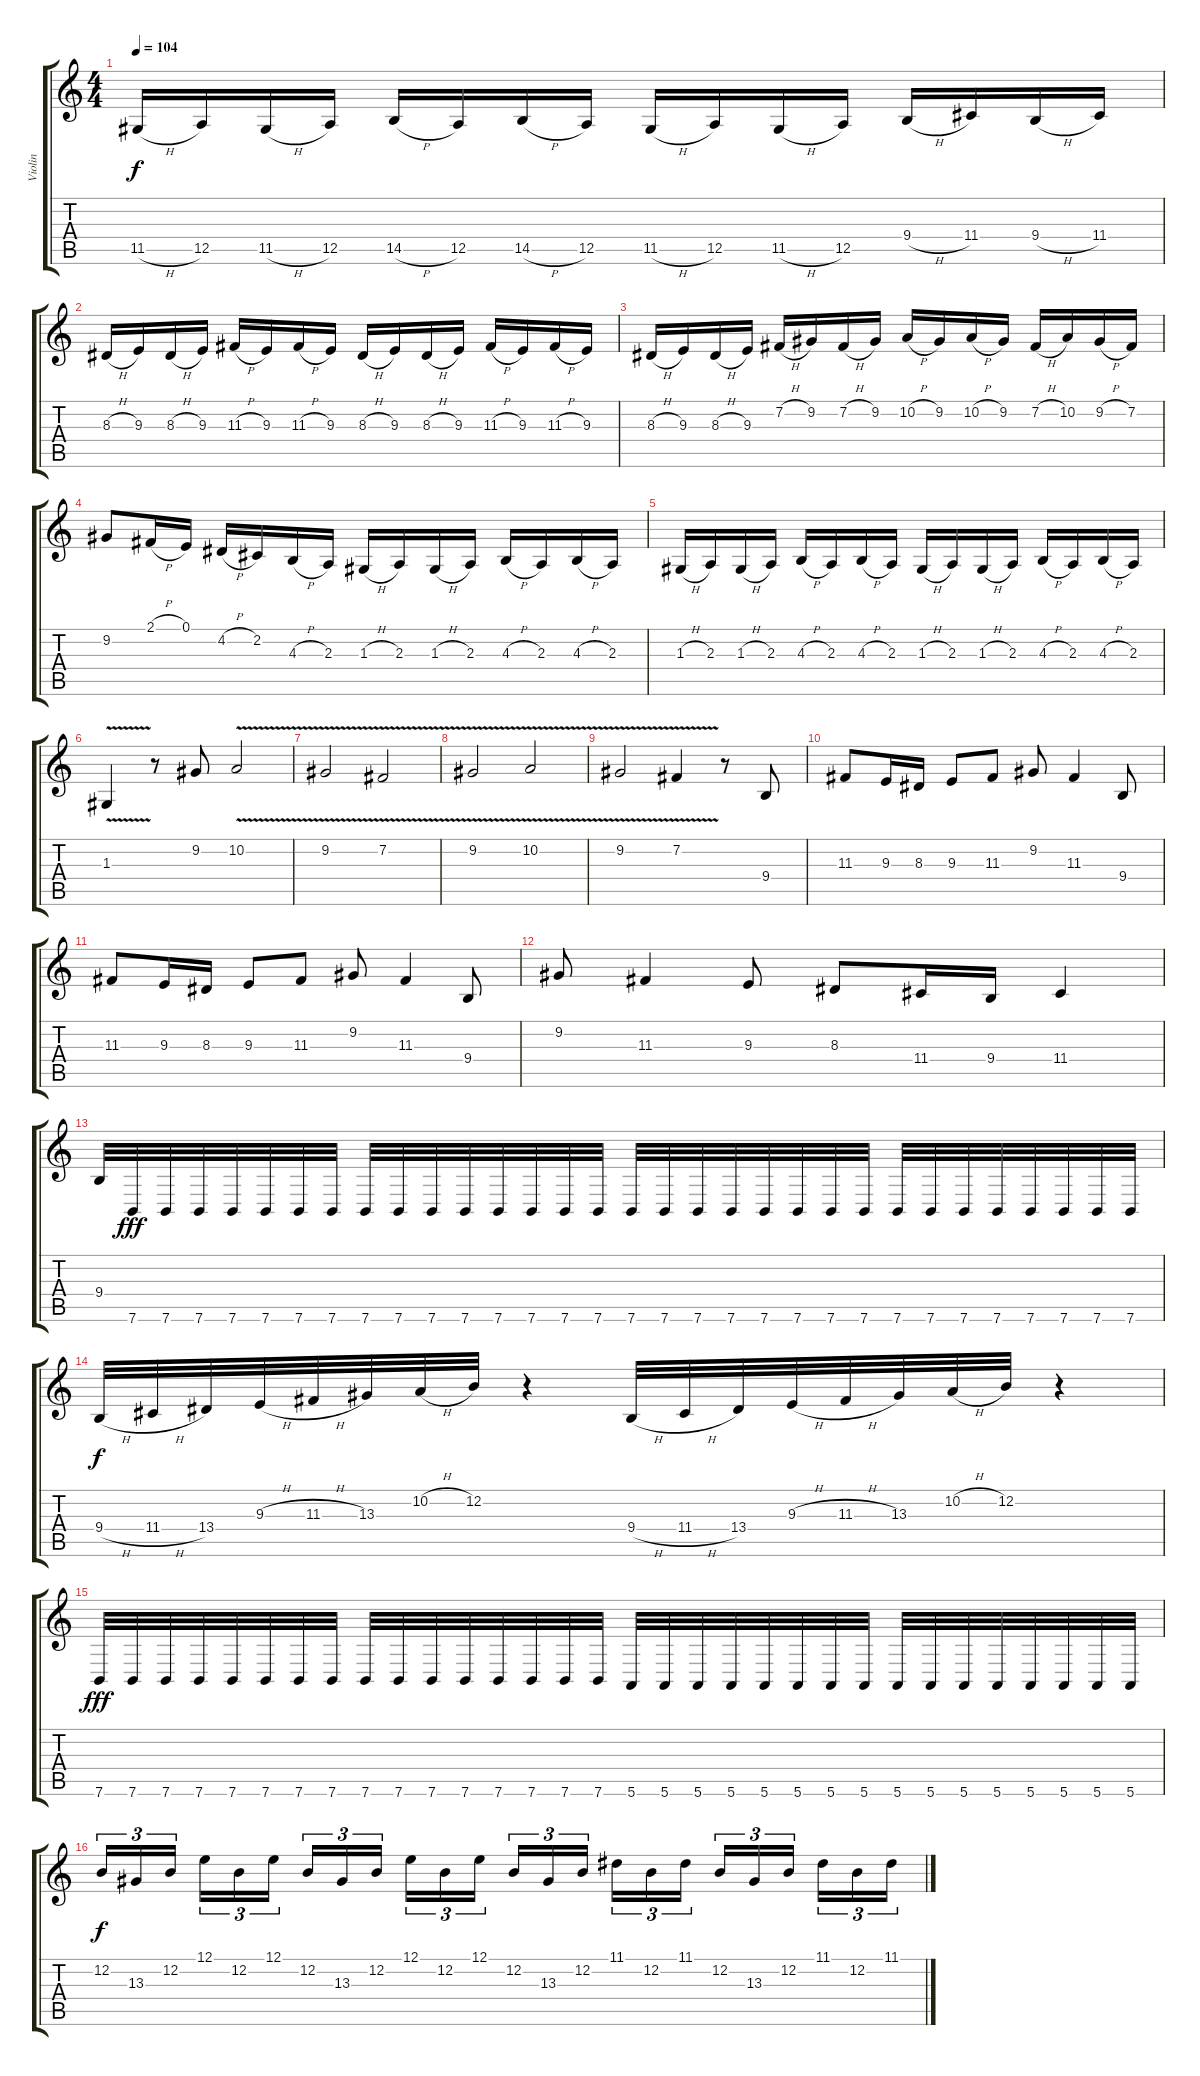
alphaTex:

\track ("Violin" "Violin") {instrument violin}
\staff {score tabs}
\tuning (E4 B3 G3 D3 A2 E2) {hide}
\ts (4 4)
\tempo 104
\clef g2
\ks c
11.5{h}.16{dy f} 12.5.16 11.5{h}.16 12.5.16 14.5{h}.16 12.5.16 14.5{h}.16 12.5.16 11.5{h}.16 12.5.16 11.5{h}.16 12.5.16 9.4{h}.16 11.4.16 9.4{h}.16 11.4.16 |
8.3{h}.16 9.3.16 8.3{h}.16 9.3.16 11.3{h}.16 9.3.16 11.3{h}.16 9.3.16 8.3{h}.16 9.3.16 8.3{h}.16 9.3.16 11.3{h}.16 9.3.16 11.3{h}.16 9.3.16 |
8.3{h}.16 9.3.16 8.3{h}.16 9.3.16 7.2{h}.16 9.2.16 7.2{h}.16 9.2.16 10.2{h}.16 9.2.16 10.2{h}.16 9.2.16 7.2{h}.16 10.2.16 9.2{h}.16 7.2.16 |
9.2.8 2.1{h}.16 0.1.16 4.2{h}.16 2.2.16 4.3{h}.16 2.3.16 1.3{h}.16 2.3.16 1.3{h}.16 2.3.16 4.3{h}.16 2.3.16 4.3{h}.16 2.3.16 |
1.3{h}.16 2.3.16 1.3{h}.16 2.3.16 4.3{h}.16 2.3.16 4.3{h}.16 2.3.16 1.3{h}.16 2.3.16 1.3{h}.16 2.3.16 4.3{h}.16 2.3.16 4.3{h}.16 2.3.16 |
1.3{v}.4{volume 11} r.8 9.2.8 10.2{v}.2 |
9.2{v}.2 7.2{v}.2 |
9.2{v}.2 10.2{v}.2 |
9.2{v}.2 7.2{v}.4 r.8 9.4.8{volume 16} |
11.3.8 9.3.16 8.3.16 9.3.8 11.3.8 9.2.8 11.3.4 9.4.8 |
11.3.8 9.3.16 8.3.16 9.3.8 11.3.8 9.2.8 11.3.4 9.4.8 |
9.2.8 11.3.4 9.3.8 8.3.8 11.4.16 9.4.16 11.4.4 |
9.4.32 7.6.32{dy fff} 7.6.32 7.6.32 7.6.32 7.6.32 7.6.32 7.6.32 7.6.32 7.6.32 7.6.32 7.6.32 7.6.32 7.6.32 7.6.32 7.6.32 7.6.32 7.6.32 7.6.32 7.6.32 7.6.32 7.6.32 7.6.32 7.6.32 7.6.32 7.6.32 7.6.32 7.6.32 7.6.32 7.6.32 7.6.32 7.6.32 |
9.4{h}.32{dy f} 11.4{h}.32 13.4.32 9.3{h}.32 11.3{h}.32 13.3.32 10.2{h}.32 12.2.32 r.4 9.4{h}.32 11.4{h}.32 13.4.32 9.3{h}.32 11.3{h}.32 13.3.32 10.2{h}.32 12.2.32 r.4 |
7.6.32{dy fff} 7.6.32 7.6.32 7.6.32 7.6.32 7.6.32 7.6.32 7.6.32 7.6.32 7.6.32 7.6.32 7.6.32 7.6.32 7.6.32 7.6.32 7.6.32 5.6.32 5.6.32 5.6.32 5.6.32 5.6.32 5.6.32 5.6.32 5.6.32 5.6.32 5.6.32 5.6.32 5.6.32 5.6.32 5.6.32 5.6.32 5.6.32 |
12.2.16{tu (3 2) dy f} 13.3.16{tu (3 2)} 12.2.16{tu (3 2) beam splitsecondary} 12.1.16{tu (3 2)} 12.2.16{tu (3 2)} 12.1.16{tu (3 2)} 12.2.16{tu (3 2)} 13.3.16{tu (3 2)} 12.2.16{tu (3 2) beam splitsecondary} 12.1.16{tu (3 2)} 12.2.16{tu (3 2)} 12.1.16{tu (3 2)} 12.2.16{tu (3 2)} 13.3.16{tu (3 2)} 12.2.16{tu (3 2) beam splitsecondary} 11.1.16{tu (3 2)} 12.2.16{tu (3 2)} 11.1.16{tu (3 2)} 12.2.16{tu (3 2)} 13.3.16{tu (3 2)} 12.2.16{tu (3 2) beam splitsecondary} 11.1.16{tu (3 2)} 12.2.16{tu (3 2)} 11.1.16{tu (3 2)}
